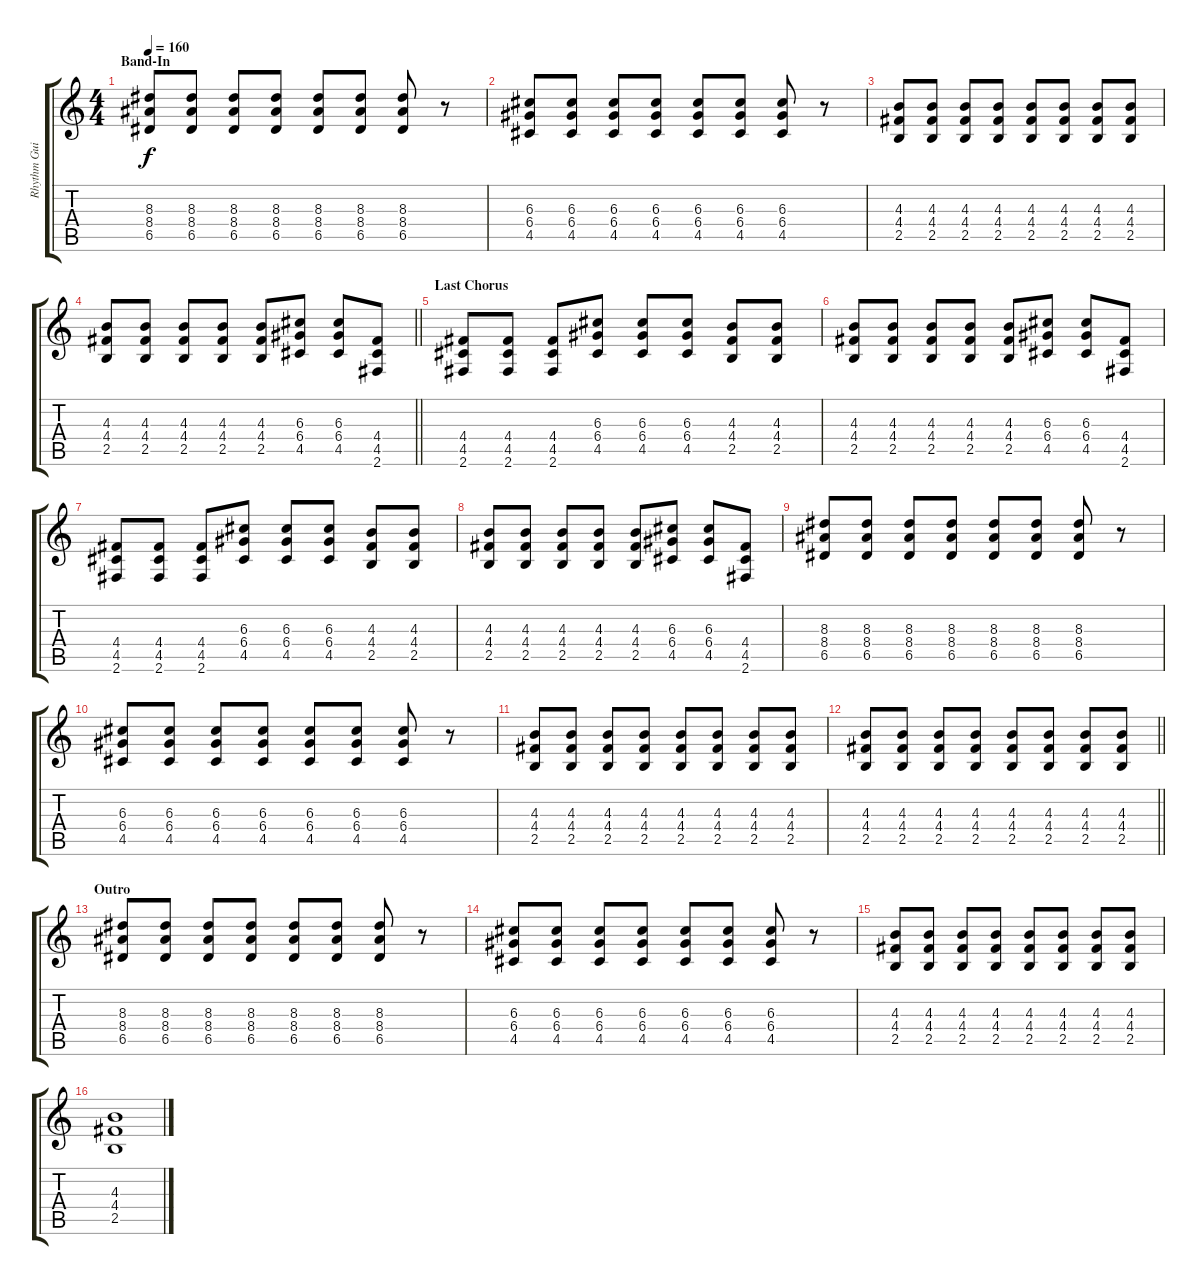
\track ("Rhythm Guitar" "Rhythm Gui") {instrument overdrivenguitar}
\staff {score tabs}
\tuning (E4 B3 G3 D3 A2 E2) {hide}
\ts (4 4)
\section ("" "Band-In")
\tempo 160
\clef g2
\ks c
(8.3 8.4 6.5).8{dy f} (8.3 8.4 6.5).8 (8.3 8.4 6.5).8 (8.3 8.4 6.5).8 (8.3 8.4 6.5).8 (8.3 8.4 6.5).8 (8.3 8.4 6.5).8 r.8 |
(6.3 6.4 4.5).8 (6.3 6.4 4.5).8 (6.3 6.4 4.5).8 (6.3 6.4 4.5).8 (6.3 6.4 4.5).8 (6.3 6.4 4.5).8 (6.3 6.4 4.5).8 r.8 |
(4.3 4.4 2.5).8 (4.3 4.4 2.5).8 (4.3 4.4 2.5).8 (4.3 4.4 2.5).8 (4.3 4.4 2.5).8 (4.3 4.4 2.5).8 (4.3 4.4 2.5).8 (4.3 4.4 2.5).8 |
\barLineRight lightlight
(4.3 4.4 2.5).8 (4.3 4.4 2.5).8 (4.3 4.4 2.5).8 (4.3 4.4 2.5).8 (4.3 4.4 2.5).8 (6.3 6.4 4.5).8 (6.3 6.4 4.5).8 (4.4 4.5 2.6).8 |
\section ("" "Last Chorus")
(4.4 4.5 2.6).8 (4.4 4.5 2.6).8 (4.4 4.5 2.6).8 (6.3 6.4 4.5).8 (6.3 6.4 4.5).8 (6.3 6.4 4.5).8 (4.3 4.4 2.5).8 (4.3 4.4 2.5).8 |
(4.3 4.4 2.5).8 (4.3 4.4 2.5).8 (4.3 4.4 2.5).8 (4.3 4.4 2.5).8 (4.3 4.4 2.5).8 (6.3 6.4 4.5).8 (6.3 6.4 4.5).8 (4.4 4.5 2.6).8 |
(4.4 4.5 2.6).8 (4.4 4.5 2.6).8 (4.4 4.5 2.6).8 (6.3 6.4 4.5).8 (6.3 6.4 4.5).8 (6.3 6.4 4.5).8 (4.3 4.4 2.5).8 (4.3 4.4 2.5).8 |
(4.3 4.4 2.5).8 (4.3 4.4 2.5).8 (4.3 4.4 2.5).8 (4.3 4.4 2.5).8 (4.3 4.4 2.5).8 (6.3 6.4 4.5).8 (6.3 6.4 4.5).8 (4.4 4.5 2.6).8 |
(8.3 8.4 6.5).8 (8.3 8.4 6.5).8 (8.3 8.4 6.5).8 (8.3 8.4 6.5).8 (8.3 8.4 6.5).8 (8.3 8.4 6.5).8 (8.3 8.4 6.5).8 r.8 |
(6.3 6.4 4.5).8 (6.3 6.4 4.5).8 (6.3 6.4 4.5).8 (6.3 6.4 4.5).8 (6.3 6.4 4.5).8 (6.3 6.4 4.5).8 (6.3 6.4 4.5).8 r.8 |
(4.3 4.4 2.5).8 (4.3 4.4 2.5).8 (4.3 4.4 2.5).8 (4.3 4.4 2.5).8 (4.3 4.4 2.5).8 (4.3 4.4 2.5).8 (4.3 4.4 2.5).8 (4.3 4.4 2.5).8 |
\barLineRight lightlight
(4.3 4.4 2.5).8 (4.3 4.4 2.5).8 (4.3 4.4 2.5).8 (4.3 4.4 2.5).8 (4.3 4.4 2.5).8 (4.3 4.4 2.5).8 (4.3 4.4 2.5).8 (4.3 4.4 2.5).8 |
\section ("" "Outro")
(8.3 8.4 6.5).8 (8.3 8.4 6.5).8 (8.3 8.4 6.5).8 (8.3 8.4 6.5).8 (8.3 8.4 6.5).8 (8.3 8.4 6.5).8 (8.3 8.4 6.5).8 r.8 |
(6.3 6.4 4.5).8 (6.3 6.4 4.5).8 (6.3 6.4 4.5).8 (6.3 6.4 4.5).8 (6.3 6.4 4.5).8 (6.3 6.4 4.5).8 (6.3 6.4 4.5).8 r.8 |
(4.3 4.4 2.5).8 (4.3 4.4 2.5).8 (4.3 4.4 2.5).8 (4.3 4.4 2.5).8 (4.3 4.4 2.5).8 (4.3 4.4 2.5).8 (4.3 4.4 2.5).8 (4.3 4.4 2.5).8 |
(4.3 4.4 2.5).1
